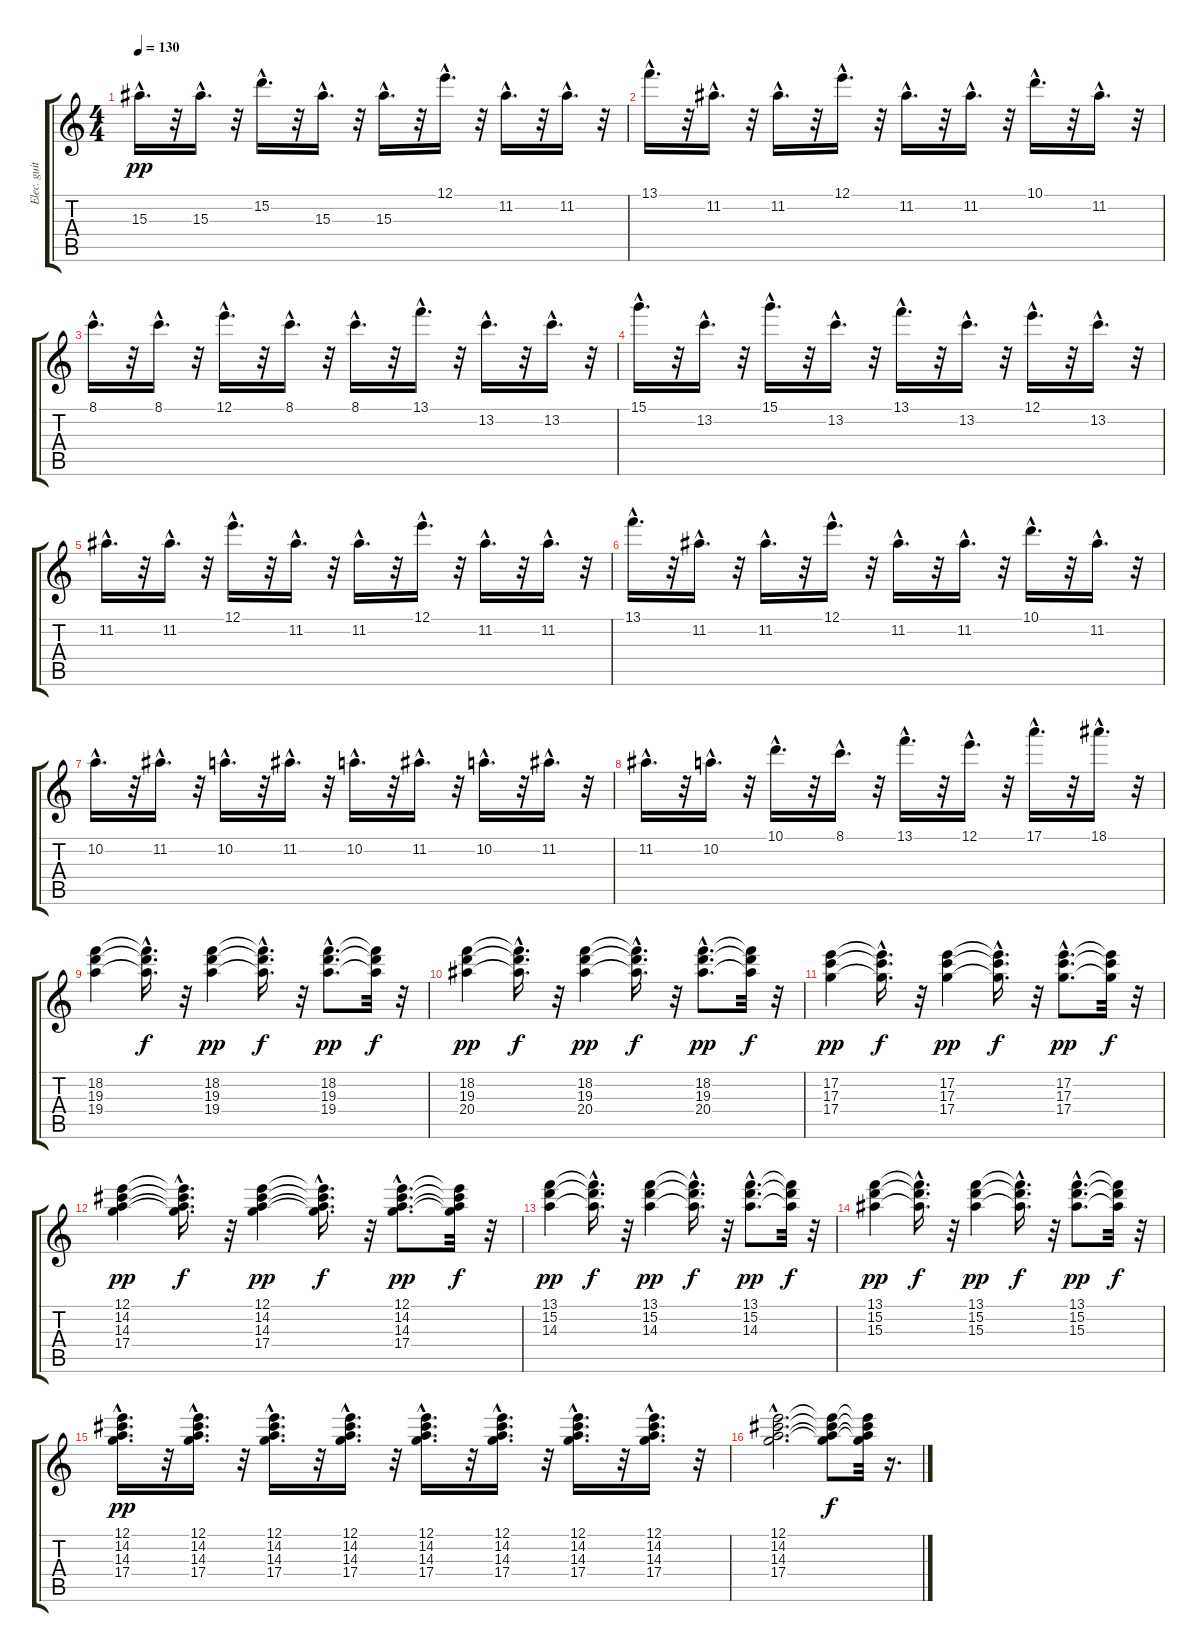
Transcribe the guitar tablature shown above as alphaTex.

\track ("Elec. guitar" "Elec. guit") {instrument acousticguitarnylon}
\staff {score tabs}
\tuning (E4 B3 G3 D3 A2 E2) {hide}
\ts (4 4)
\tempo 130
\clef g2
\ks c
15.3{hac}.16{d dy pp} r.32 15.3{hac}.16{d} r.32 15.2{hac}.16{d} r.32 15.3{hac}.16{d} r.32 15.3{hac}.16{d} r.32 12.1{hac}.16{d} r.32 11.2{hac}.16{d} r.32 11.2{hac}.16{d} r.32 |
13.1{hac}.16{d} r.32 11.2{hac}.16{d} r.32 11.2{hac}.16{d} r.32 12.1{hac}.16{d} r.32 11.2{hac}.16{d} r.32 11.2{hac}.16{d} r.32 10.1{hac}.16{d} r.32 11.2{hac}.16{d} r.32 |
8.1{hac}.16{d} r.32 8.1{hac}.16{d} r.32 12.1{hac}.16{d} r.32 8.1{hac}.16{d} r.32 8.1{hac}.16{d} r.32 13.1{hac}.16{d} r.32 13.2{hac}.16{d} r.32 13.2{hac}.16{d} r.32 |
15.1{hac}.16{d} r.32 13.2{hac}.16{d} r.32 15.1{hac}.16{d} r.32 13.2{hac}.16{d} r.32 13.1{hac}.16{d} r.32 13.2{hac}.16{d} r.32 12.1{hac}.16{d} r.32 13.2{hac}.16{d} r.32 |
11.2{hac}.16{d} r.32 11.2{hac}.16{d} r.32 12.1{hac}.16{d} r.32 11.2{hac}.16{d} r.32 11.2{hac}.16{d} r.32 12.1{hac}.16{d} r.32 11.2{hac}.16{d} r.32 11.2{hac}.16{d} r.32 |
13.1{hac}.16{d} r.32 11.2{hac}.16{d} r.32 11.2{hac}.16{d} r.32 12.1{hac}.16{d} r.32 11.2{hac}.16{d} r.32 11.2{hac}.16{d} r.32 10.1{hac}.16{d} r.32 11.2{hac}.16{d} r.32 |
10.2{hac}.16{d} r.32 11.2{hac}.16{d} r.32 10.2{hac}.16{d} r.32 11.2{hac}.16{d} r.32 10.2{hac}.16{d} r.32 11.2{hac}.16{d} r.32 10.2{hac}.16{d} r.32 11.2{hac}.16{d} r.32 |
11.2{hac}.16{d} r.32 10.2{hac}.16{d} r.32 10.1{hac}.16{d} r.32 8.1{hac}.16{d} r.32 13.1{hac}.16{d} r.32 12.1{hac}.16{d} r.32 17.1{hac}.16{d} r.32 18.1{hac}.16{d} r.32 |
(18.2 19.3 19.4).4 (18.2{hac t} 19.3{hac t} 19.4{hac t}).16{d dy f} r.32 (18.2 19.3 19.4).4{dy pp} (18.2{hac t} 19.3{hac t} 19.4{hac t}).16{d dy f} r.32 (18.2{hac} 19.3{hac} 19.4{hac}).8{d dy pp} (18.2{t} 19.3{t} 19.4{t}).32{dy f} r.32 |
(18.2 19.3 20.4).4{dy pp} (18.2{hac t} 19.3{hac t} 20.4{hac t}).16{d dy f} r.32 (18.2 19.3 20.4).4{dy pp} (18.2{hac t} 19.3{hac t} 20.4{hac t}).16{d dy f} r.32 (18.2{hac} 19.3{hac} 20.4{hac}).8{d dy pp} (18.2{t} 19.3{t} 20.4{t}).32{dy f} r.32 |
(17.2 17.3 17.4).4{dy pp} (17.2{hac t} 17.3{hac t} 17.4{hac t}).16{d dy f} r.32 (17.2 17.3 17.4).4{dy pp} (17.2{hac t} 17.3{hac t} 17.4{hac t}).16{d dy f} r.32 (17.2{hac} 17.3{hac} 17.4{hac}).8{d dy pp} (17.2{t} 17.3{t} 17.4{t}).32{dy f} r.32 |
(12.1 14.2 14.3 17.4).4{dy pp} (12.1{hac t} 14.2{hac t} 14.3{hac t} 17.4{hac t}).16{d dy f} r.32 (12.1 14.2 14.3 17.4).4{dy pp} (12.1{hac t} 14.2{hac t} 14.3{hac t} 17.4{hac t}).16{d dy f} r.32 (12.1{hac} 14.2{hac} 14.3{hac} 17.4{hac}).8{d dy pp} (12.1{t} 14.2{t} 14.3{t} 17.4{t}).32{dy f} r.32 |
(13.1 15.2 14.3).4{dy pp} (13.1{hac t} 15.2{hac t} 14.3{hac t}).16{d dy f} r.32 (13.1 15.2 14.3).4{dy pp} (13.1{hac t} 15.2{hac t} 14.3{hac t}).16{d dy f} r.32 (13.1{hac} 15.2{hac} 14.3{hac}).8{d dy pp} (13.1{t} 15.2{t} 14.3{t}).32{dy f} r.32 |
(13.1 15.2 15.3).4{dy pp} (13.1{hac t} 15.2{hac t} 15.3{hac t}).16{d dy f} r.32 (13.1 15.2 15.3).4{dy pp} (13.1{hac t} 15.2{hac t} 15.3{hac t}).16{d dy f} r.32 (13.1{hac} 15.2{hac} 15.3{hac}).8{d dy pp} (13.1{t} 15.2{t} 15.3{t}).32{dy f} r.32 |
(12.1{hac} 14.2{hac} 14.3{hac} 17.4{hac}).16{d dy pp} r.32 (12.1{hac} 14.2{hac} 14.3{hac} 17.4{hac}).16{d} r.32 (12.1{hac} 14.2{hac} 14.3{hac} 17.4{hac}).16{d} r.32 (12.1{hac} 14.2{hac} 14.3{hac} 17.4{hac}).16{d} r.32 (12.1{hac} 14.2{hac} 14.3{hac} 17.4{hac}).16{d} r.32 (12.1{hac} 14.2{hac} 14.3{hac} 17.4{hac}).16{d} r.32 (12.1{hac} 14.2{hac} 14.3{hac} 17.4{hac}).16{d} r.32 (12.1{hac} 14.2{hac} 14.3{hac} 17.4{hac}).16{d} r.32 |
(12.1{hac} 14.2{hac} 14.3{hac} 17.4{hac}).2{d} (12.1{t} 14.2{t} 14.3{t} 17.4{t}).8{dy f} (12.1{t} 14.2{t} 14.3{t} 17.4{t}).32 r.16{d}
